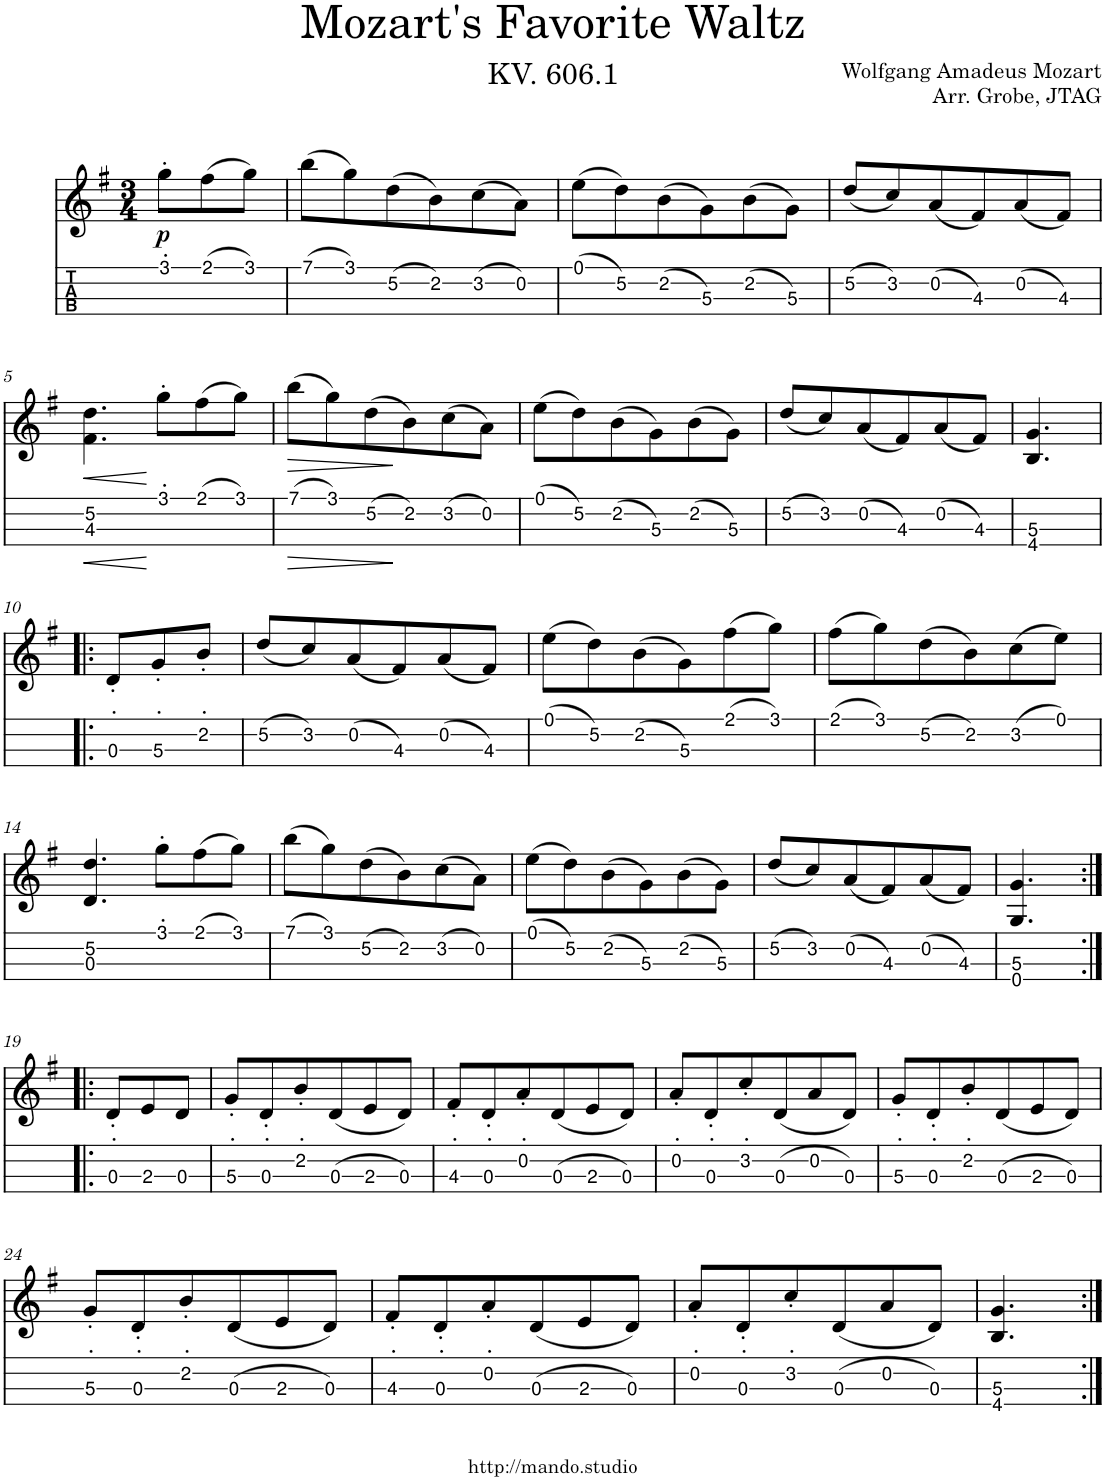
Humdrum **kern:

**kern	**kern	**dynam
*part1	*part1	*part1
*staff2	*staff1	*staff1/2
*I"Mandolin	*	*
*I'Mdn.	*	*
*stria4	*	*
*	*clefG2	*
*k[f#]	*k[f#]	*
*M3/4	*M3/4	*
=1	=1	=1
!	!	!LO:DY:b
8gg'	8gg'\L	p
8ff#L	(8ff#\	.
8ggJ	8gg\J)	.
=2	=2	=2
8bbL	(8bb\L	.
8ggJ	8gg\)	.
8ddL	(8dd\	.
8bJ	8b\)	.
8ccL	(8cc\	.
8aJ	8a\J)	.
=3	=3	=3
8eeL	(8ee\L	.
8ddJ	8dd\)	.
8bL	(8b\	.
8gJ	8g\)	.
8bL	(8b\	.
8gJ	8g\J)	.
=4	=4	=4
8ddL	(8dd/L	.
8ccJ	8cc/)	.
8aL	(8a/	.
8f#J	8f#/)	.
8aL	(8a/	.
8f#J	8f#/J)	.
!!LO:LB:g=z
=5	=5	=5
!	!	!LO:HP:b
4.f# 4.dd	4.f#\ 4.dd\	<
8gg'	8gg'\L	[
8ff#L	(8ff#\	.
8ggJ	8gg\J)	.
=6	=6	=6
!	!	!LO:HP:b
8bbL	(8bb\L	>
8ggJ	8gg\)	.
8ddL	(8dd\	.
8bJ	8b\)	]
8ccL	(8cc\	.
8aJ	8a\J)	.
=7	=7	=7
8eeL	(8ee\L	.
8ddJ	8dd\)	.
8bL	(8b\	.
8gJ	8g\)	.
8bL	(8b\	.
8gJ	8g\J)	.
=8	=8	=8
8ddL	(8dd/L	.
8ccJ	8cc/)	.
8aL	(8a/	.
8f#J	8f#/)	.
8aL	(8a/	.
8f#J	8f#/J)	.
=9	=9	=9
4.B 4.g	4.B/ 4.g/	.
!!LO:LB:g=z
=10!|:	=10!|:	=10!|:
8d'	8d'/L	.
8g'L	8g'/	.
8b'J	8b'/J	.
=11	=11	=11
8ddL	(8dd/L	.
8ccJ	8cc/)	.
8aL	(8a/	.
8f#J	8f#/)	.
8aL	(8a/	.
8f#J	8f#/J)	.
=12	=12	=12
8eeL	(8ee\L	.
8ddJ	8dd\)	.
8bL	(8b\	.
8gJ	8g\)	.
8ff#L	(8ff#\	.
8ggJ	8gg\J)	.
=13	=13	=13
8ff#L	(8ff#\L	.
8ggJ	8gg\)	.
8ddL	(8dd\	.
8bJ	8b\)	.
8ccL	(8cc\	.
8eeJ	8ee\J)	.
!!LO:LB:g=z
=14	=14	=14
4.d 4.dd	4.d/ 4.dd/	.
8gg'	8gg'\L	.
8ff#L	(8ff#\	.
8ggJ	8gg\J)	.
=15	=15	=15
8bbL	(8bb\L	.
8ggJ	8gg\)	.
8ddL	(8dd\	.
8bJ	8b\)	.
8ccL	(8cc\	.
8aJ	8a\J)	.
=16	=16	=16
8eeL	(8ee\L	.
8ddJ	8dd\)	.
8bL	(8b\	.
8gJ	8g\)	.
8bL	(8b\	.
8gJ	8g\J)	.
=17	=17	=17
8ddL	(8dd/L	.
8ccJ	8cc/)	.
8aL	(8a/	.
8f#J	8f#/)	.
8aL	(8a/	.
8f#J	8f#/J)	.
=18	=18	=18
4.G 4.g	4.G/ 4.g/	.
!!LO:LB:g=z
=19:|!|:	=19:|!|:	=19:|!|:
8d'	8d'/L	.
8eL	8e/	.
8dJ	8d/J	.
=20	=20	=20
8g'L	8g'/L	.
8d'J	8d'/	.
8b'L	8b'/	.
8dJ	(8d/	.
8eL	8e/	.
8dJ	8d/J)	.
=21	=21	=21
8f#'L	8f#'/L	.
8d'J	8d'/	.
8a'L	8a'/	.
8dJ	(8d/	.
8eL	8e/	.
8dJ	8d/J)	.
=22	=22	=22
8a'L	8a'/L	.
8d'J	8d'/	.
8cc'L	8cc'/	.
8dJ	(8d/	.
8aL	8a/	.
8dJ	8d/J)	.
=23	=23	=23
8g'L	8g'/L	.
8d'J	8d'/	.
8b'L	8b'/	.
8dJ	(8d/	.
8eL	8e/	.
8dJ	8d/J)	.
!!LO:LB:g=z
=24	=24	=24
8g'L	8g'/L	.
8d'J	8d'/	.
8b'L	8b'/	.
8dJ	(8d/	.
8eL	8e/	.
8dJ	8d/J)	.
=25	=25	=25
8f#'L	8f#'/L	.
8d'J	8d'/	.
8a'L	8a'/	.
8dJ	(8d/	.
8eL	8e/	.
8dJ	8d/J)	.
=26	=26	=26
8a'L	8a'/L	.
8d'J	8d'/	.
8cc'L	8cc'/	.
8dJ	(8d/	.
8aL	8a/	.
8dJ	8d/J)	.
=27	=27	=27
4.B 4.g	4.B/ 4.g/	.
=:|!	=:|!	=:|!
*-	*-	*-
